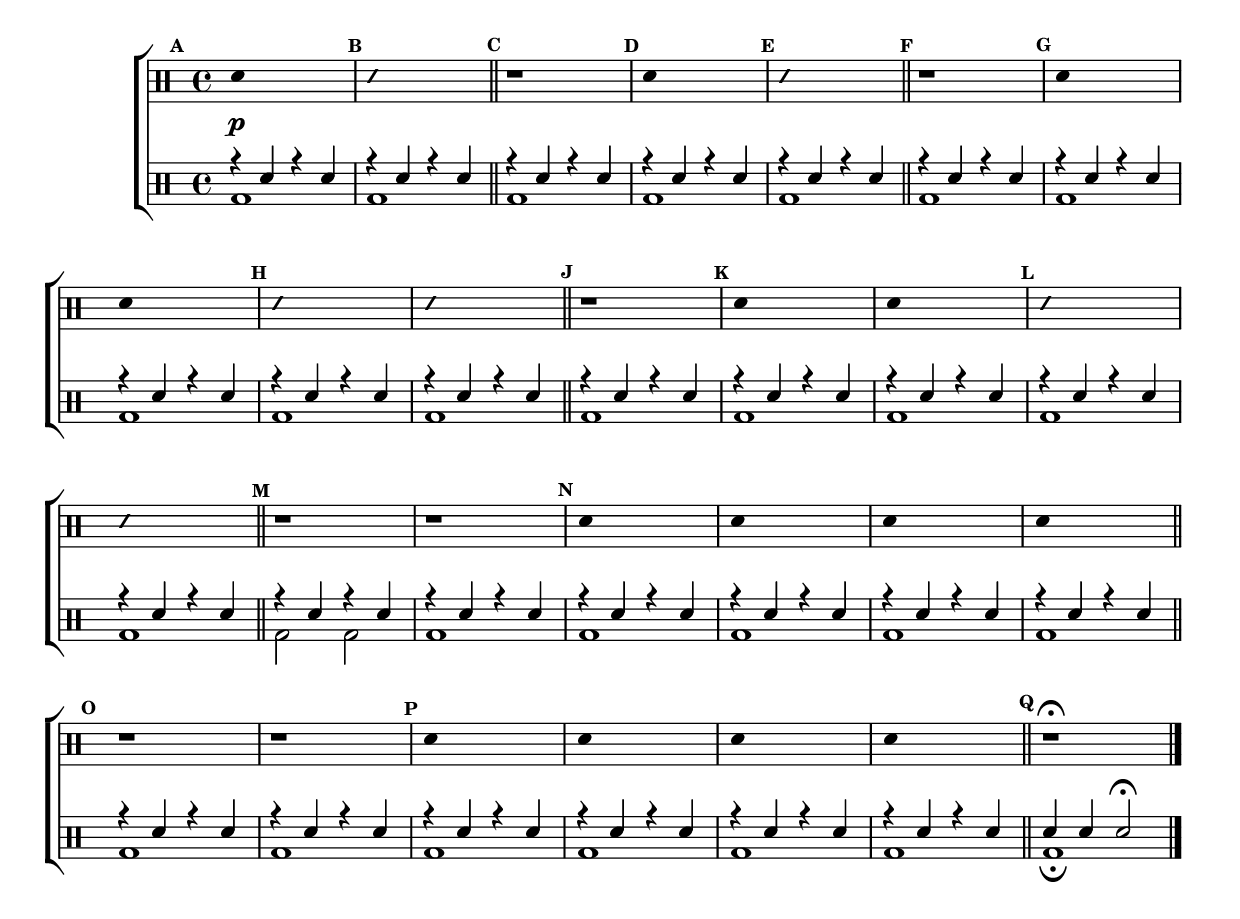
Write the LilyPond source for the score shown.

%-*- coding: utf-8 -*-

\version "2.16.0"

%\header {title = "brincando em fa maior - parte 2"}

\new ChoirStaff <<

\drummode <<

\drums {
\override Staff.TimeSignature #'style = #'()
\time 4/4 

\override Score.BarNumber #'transparent = ##t
\override Score.RehearsalMark #'font-size = #-2
\set Score.markFormatter = #format-mark-numbers

\context DrumVoice = "1" { }
\context DrumVoice = "2" { }

{ 
%1
\mark \default
\override Stem #'transparent = ##t
sn4\p s2.
\mark \default
\override NoteHead #'style = #'slash
\override NoteHead #'font-size = #-4
sn4 s2.
\revert NoteHead #'style 
\revert NoteHead #'font-size
\bar "||"


%2
\mark \default
r1
\mark \default
\override Stem #'transparent = ##t
sn4 s2.
\mark \default
\override NoteHead #'style = #'slash
\override NoteHead #'font-size = #-4
sn4 s2.
\revert NoteHead #'style 
\revert NoteHead #'font-size
\bar "||"


%3
\mark \default
r1
\mark \default
\override Stem #'transparent = ##t
sn4 s2.
sn4 s2.
\mark \default
\override NoteHead #'style = #'slash
\override NoteHead #'font-size = #-4
sn4 s2.
sn4 s2.
\revert NoteHead #'style 
\revert NoteHead #'font-size
\bar "||"


%4
\mark \default
r1
\mark \default
\override Stem #'transparent = ##t
sn4 s2.
sn4 s2.
\mark \default
\override NoteHead #'style = #'slash
\override NoteHead #'font-size = #-4
sn4 s2.
sn4 s2.
\revert NoteHead #'style 
\revert NoteHead #'font-size
\bar "||"


%5
\mark \default
r1 r1
\mark \default
\override Stem #'transparent = ##t
sn4 s2.
sn4 s2.
sn4 s2.
sn4 s2.
\bar "||"


%6
\mark \default
r1
r1
\mark \default
\override Stem #'transparent = ##t
sn4 s2.
sn4 s2.
sn4 s2.
sn4 s2.
\mark \default
\bar "||"

\mark \default
r1\fermata



\bar "|."

  
}

}


\drums {

\override Staff.TimeSignature #'style = #'()
\time 4/4 

\override Score.BarNumber #'transparent = ##t
\override Score.RehearsalMark #'font-size = #-2
\set Score.markFormatter = #format-mark-numbers

\context DrumVoice = "1" { }
\context DrumVoice = "2" { }

<<

{
r4 sn4 r4 sn4
r4 sn4 r4 sn4
r4 sn4 r4 sn4
r4 sn4 r4 sn4
r4 sn4 r4 sn4
r4 sn4 r4 sn4
r4 sn4 r4 sn4
r4 sn4 r4 sn4
r4 sn4 r4 sn4
r4 sn4 r4 sn4
r4 sn4 r4 sn4
r4 sn4 r4 sn4
r4 sn4 r4 sn4
r4 sn4 r4 sn4
r4 sn4 r4 sn4
r4 sn4 r4 sn4
r4 sn4 r4 sn4
r4 sn4 r4 sn4
r4 sn4 r4 sn4
r4 sn4 r4 sn4
r4 sn4 r4 sn4
r4 sn4 r4 sn4
r4 sn4 r4 sn4
r4 sn4 r4 sn4
r4 sn4 r4 sn4
r4 sn4 r4 sn4
r4 sn4 r4 sn4
sn sn sn2\fermata 



  
}

\\

{

bd1 bd1 bd1 bd1 bd1 bd1 bd1 bd1 bd1 bd1

bd1 bd1 bd1 bd1 bd1 bd2 bd2 bd1 bd1 bd1

 bd1 bd1 bd1 bd1 bd bd bd bd bd\fermata

}

>>

}

>>

>>